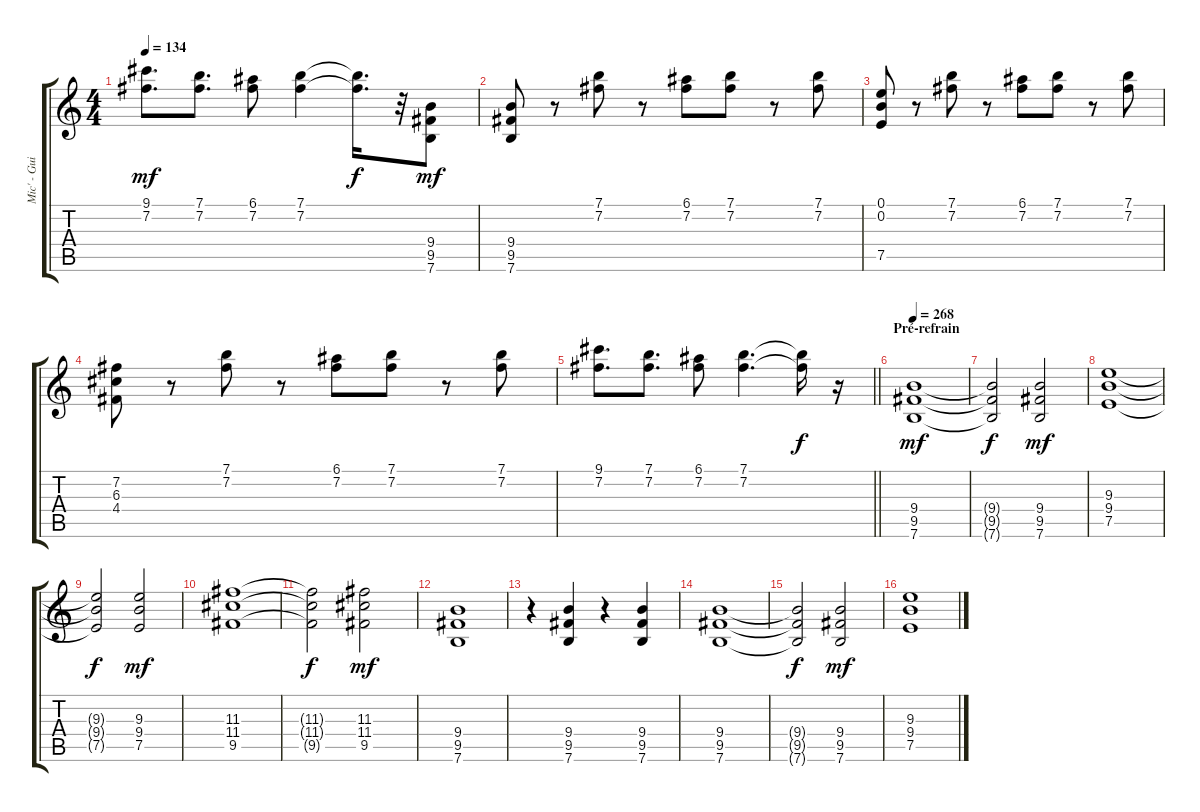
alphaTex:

\track ("Mic' - Guitare" "Mic' - Gui") {instrument distortionguitar}
\staff {score tabs}
\tuning (E4 B3 G3 D3 A2 E2) {hide}
\ts (4 4)
\tempo 134
\clef g2
\ks c
(9.1 7.2).8{d dy mf} (7.1 7.2).8{d} (6.1 7.2).8 (7.1 7.2).4 (7.1{t} 7.2{t}).16{d dy f} r.32 (9.4 9.5 7.6).8{dy mf} |
(9.4 9.5 7.6).8 r.8 (7.1 7.2).8 r.8 (6.1 7.2).8 (7.1 7.2).8 r.8 (7.1 7.2).8 |
(0.1 0.2 7.5).8 r.8 (7.1 7.2).8 r.8 (6.1 7.2).8 (7.1 7.2).8 r.8 (7.1 7.2).8 |
(7.2 6.3 4.4).8 r.8 (7.1 7.2).8 r.8 (6.1 7.2).8 (7.1 7.2).8 r.8 (7.1 7.2).8 |
\barLineRight lightlight
(9.1 7.2).8{d} (7.1 7.2).8{d} (6.1 7.2).8 (7.1 7.2).4{d} (7.1{t} 7.2{t}).16{dy f} r.16 |
\section ("" "Pré-refrain")
\tempo 268
(9.4 9.5 7.6).1{dy mf} |
(9.4{t} 9.5{t} 7.6{t}).2{dy f} (9.4 9.5 7.6).2{dy mf} |
(9.3 9.4 7.5).1 |
(9.3{t} 9.4{t} 7.5{t}).2{dy f} (9.3 9.4 7.5).2{dy mf} |
(11.3 11.4 9.5).1 |
(11.3{t} 11.4{t} 9.5{t}).2{dy f} (11.3 11.4 9.5).2{dy mf} |
(9.4 9.5 7.6).1 |
r.4 (9.4 9.5 7.6).4 r.4 (9.4 9.5 7.6).4 |
(9.4 9.5 7.6).1 |
(9.4{t} 9.5{t} 7.6{t}).2{dy f} (9.4 9.5 7.6).2{dy mf} |
(9.3 9.4 7.5).1
